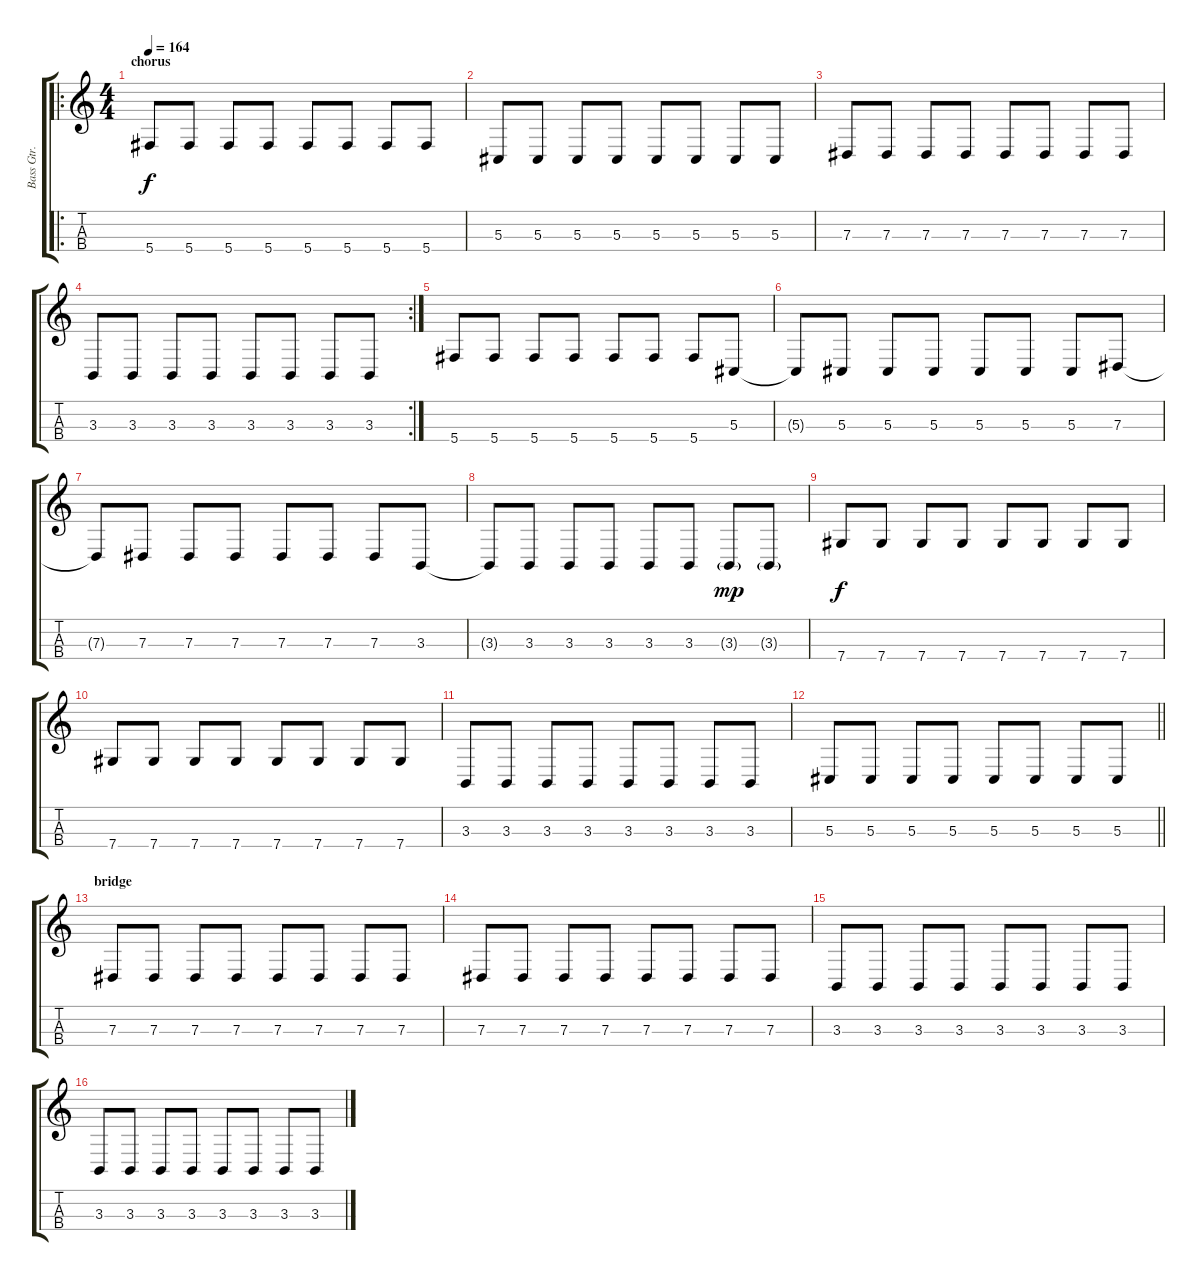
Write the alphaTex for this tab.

\track ("Bass Gtr." "Bass Gtr.") {instrument electricbassfinger}
\staff {score tabs}
\tuning (Gb2 Db2 Ab1 Db2) {hide}
\ro
\ts (4 4)
\section ("" "chorus")
\tempo 164
\clef g2
\ks c
5.4.8{dy f} 5.4.8 5.4.8 5.4.8 5.4.8 5.4.8 5.4.8 5.4.8 |
5.3.8 5.3.8 5.3.8 5.3.8 5.3.8 5.3.8 5.3.8 5.3.8 |
7.3.8 7.3.8 7.3.8 7.3.8 7.3.8 7.3.8 7.3.8 7.3.8 |
\rc 2
3.3.8 3.3.8 3.3.8 3.3.8 3.3.8 3.3.8 3.3.8 3.3.8 |
5.4.8 5.4.8 5.4.8 5.4.8 5.4.8 5.4.8 5.4.8 5.3.8 |
5.3{t}.8 5.3.8 5.3.8 5.3.8 5.3.8 5.3.8 5.3.8 7.3.8 |
7.3{t}.8 7.3.8 7.3.8 7.3.8 7.3.8 7.3.8 7.3.8 3.3.8 |
3.3{t}.8 3.3.8 3.3.8 3.3.8 3.3.8 3.3.8 3.3{g}.8{dy mp} 3.3{g}.8 |
7.4.8{dy f} 7.4.8 7.4.8 7.4.8 7.4.8 7.4.8 7.4.8 7.4.8 |
7.4.8 7.4.8 7.4.8 7.4.8 7.4.8 7.4.8 7.4.8 7.4.8 |
3.3.8 3.3.8 3.3.8 3.3.8 3.3.8 3.3.8 3.3.8 3.3.8 |
\barLineRight lightlight
5.3.8 5.3.8 5.3.8 5.3.8 5.3.8 5.3.8 5.3.8 5.3.8 |
\section ("" "bridge")
7.3.8 7.3.8 7.3.8 7.3.8 7.3.8 7.3.8 7.3.8 7.3.8 |
7.3.8 7.3.8 7.3.8 7.3.8 7.3.8 7.3.8 7.3.8 7.3.8 |
3.3.8 3.3.8 3.3.8 3.3.8 3.3.8 3.3.8 3.3.8 3.3.8 |
3.3.8 3.3.8 3.3.8 3.3.8 3.3.8 3.3.8 3.3.8 3.3.8
